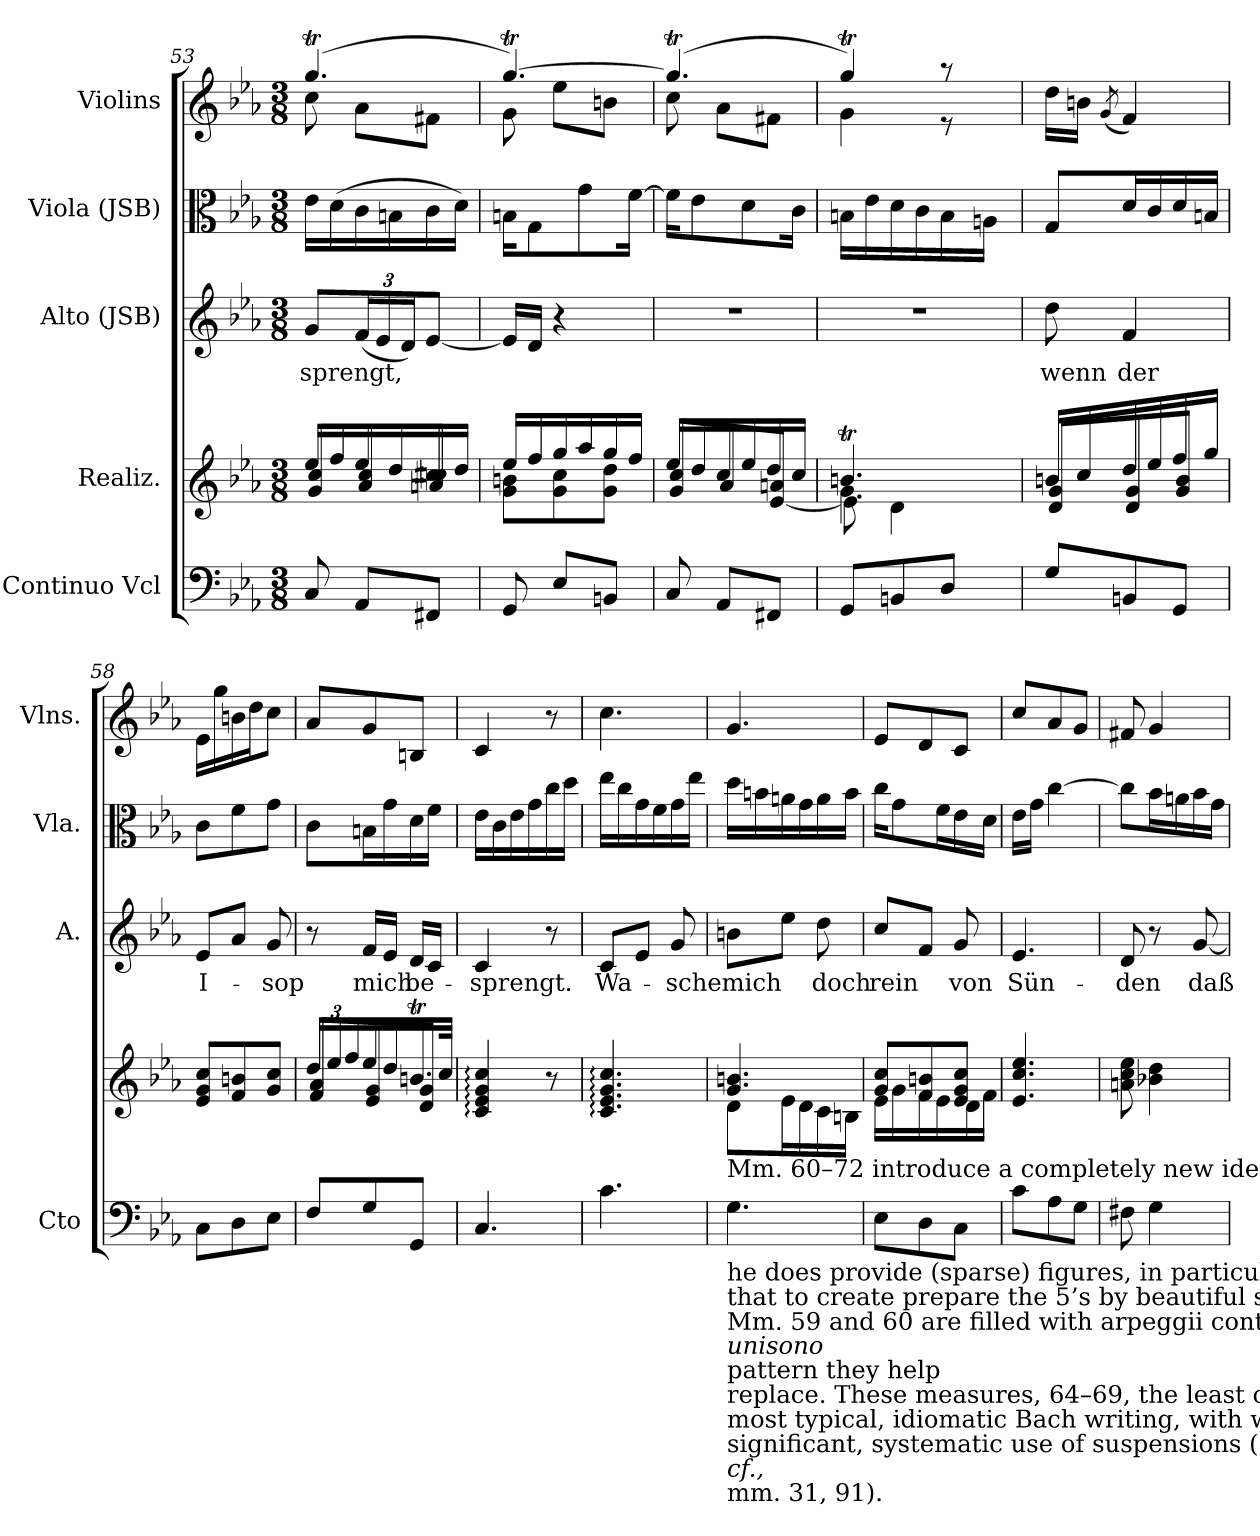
**kern	**kern	**kern	**text	**kern	**kern
*part5	*part4	*part3	*part3	*part2	*part1
*staff5	*staff4	*staff3	*staff3	*staff2	*staff1
*I"Continuo Vcl	*I"Realiz.	*I"Alto (JSB)	*	*I"Viola (JSB)	*I"Violins
*I'Cto	*	*I'A.	*	*I'Vla.	*I'Vlns.
*clefF4	*clefG2	*clefG2	*	*clefC3	*clefG2
*k[b-e-a-]	*k[b-e-a-]	*k[b-e-a-]	*	*k[b-e-a-]	*k[b-e-a-]
*M3/8	*M3/8	*M3/8	*	*M3/8	*M3/8
=53	=53	=53	=53	=53	=53
*	*^	*	*	*	*
!	!	!	!	!LO:LY:b	!	!
*	*	*	*	*	*	*^
8C/	16ee-/LL	8g/ 8cc/L	8g/L	-sprengt,	16e-\LL	(4.ggt/	8cc\
.	16ff/	.	.	.	(16d\	.	.
*	*	*	*Xbrackettup	*	*	*	*
8AA-/L	16ee-/	8a-/ 8cc/	(24f/L	.	16c\	.	8a-\L
.	.	.	24e-/	.	.	.	.
.	16dd/	.	.	.	16Bn\	.	.
.	.	.	24d/J)	.	.	.	.
8FF#X/J	16cc#X/	8an/ 8ccn/J	[8e-/J	.	16c\	.	8f#X\J
.	16dd/JJ	.	.	.	16d\JJ)	.	.
=54	=54	=54	=54	=54	=54	=54	=54
8GG/	16ee-/LL	8g\ 8bn\L	16e-/LL]	.	16Bn\KL	[4.ggt/)	8g\
.	16ff/	.	16d/JJ	.	8G\	.	.
8E-/L	16gg/	8g\ 8cc\	4r	.	.	.	8ee-\L
.	16aa-/	.	.	.	8g\	.	.
8BBn/J	16gg/	8g\ 8dd\J	.	.	.	.	8bn\J
.	16ff/JJ	.	.	.	[16f\Jk	.	.
=55	=55	=55	=55	=55	=55	=55	=55
8C/	16ee-/LL	8g/ 8cc/L	4.r	.	16f\KL]	(4.ggt/]	8cc\
.	16dd/	.	.	.	8e-\	.	.
8AA-/L	16cc/	8a-/	.	.	.	.	8a-\L
.	16ee-/	.	.	.	8d\	.	.
8FF#X/J	16dd/	[8e-/ 8an/J	.	.	.	.	8f#X\J
.	16cc/JJ	.	.	.	16c\Jk	.	.
=56	=56	=56	=56	=56	=56	=56	=56
*	*	*^	*	*	*	*	*
8GG/L	4.bnt/	4.g\	8e-\]	4.r	.	16Bn\LL	4ggt/)	4g\
.	.	.	.	.	.	16e-\	.	.
8BBn/	.	.	4d\	.	.	16d\	.	.
.	.	.	.	.	.	16c\	.	.
8D/J	.	.	.	.	.	16B\	8r	8r
.	.	.	.	.	.	16An\JJ	.	.
*	*	*v	*v	*	*	*	*v	*v
!!LO:PB:g=z
=57	=57	=57	=57	=57	=57	=57
!	!	!	!	!LO:LY:b	!	!
8G/L	16bn/LL	8d/ 8g/L	8dd\	wenn	8G/L	16dd\LL
.	16cc/	.	.	.	.	16bn\JJ
.	.	.	.	.	.	(8qg/
!	!	!	!	!LO:LY:b	!	!
8BBn/	16dd/	8d/ 8g/	4f/	der	16d/L	4f/)
.	16ee-/	.	.	.	16c/	.
8GG/J	16ff/	8g/ 8b/J	.	.	16d/	.
.	16gg/JJ	.	.	.	16Bn/JJ	.
*	*v	*v	*	*	*	*
=58	=58	=58	=58	=58	=58
!	!	!	!LO:LY:b	!	!
8C\L	8e-/ 8g/ 8cc/L	8e-/L	I-	8c\L	16e-\LL
.	.	.	.	.	16gg\
8D\	8f/ 8bn/	8a-/J	.	8f\	16bn\
.	.	.	.	.	16dd\J
!	!	!	!LO:LY:b	!	!
8E-\J	8g/ 8cc/J	8g/	-sop	8g\J	8cc\J
=59	=59	=59	=59	=59	=59
*	*Xbrackettup	*	*	*	*
*	*^	*	*	*	*
8F/L	24dd/LL	8f/ 8a-/L	8r	.	8c\L	8a-/L
.	24ee-/	.	.	.	.	.
.	24ff/	.	.	.	.	.
!	!	!	!	!LO:LY:b	!	!
8G/	16ee-/	8e-/ 8g/	16f/LL	mich	16Bn\L	8g/
.	16dd/	.	16e-/JJ	.	16g\	.
!	!	!	!	!LO:LY:b	!	!
8GG/J	16.bnt/	8d/ 8g/J	16d/LL	be-	16d\	8Bn/J
.	.	.	16c/JJ	.	16f\JJ	.
.	32cc/JJk	.	.	.	.	.
*	*v	*v	*	*	*	*
=60	=60	=60	=60	=60	=60
!	!	!	!LO:LY:b	!	!
4.C/	4c/: 4e-/: 4g/: 4cc/:	4c/	-sprengt.	16e-\LL	4c/
.	.	.	.	16c\	.
.	.	.	.	16e-\	.
.	.	.	.	16g\	.
.	8r	8r	.	16cc\	8r
.	.	.	.	16dd\JJ	.
=61	=61	=61	=61	=61	=61
!	!	!	!LO:LY:b	!	!
4.c\	4.c/: 4.e-/: 4.g/: 4.cc/:	8c/L	Wa-	16ee-\LL	4.cc\
.	.	.	.	16cc\	.
.	.	8e-/J	.	16g\	.
.	.	.	.	16f\	.
!	!	!	!LO:LY:b	!	!
.	.	8g/	-sche	16g\	.
.	.	.	.	16ee-\JJ	.
!!LO:LB:g=z
=62	=62	=62	=62	=62	=62
*	*^	*	*	*	*
!LO:TX:a:t=Mm. 60–72 introduce a completely new idea in Pergolesi, in triple unison of violins, bass, and soloist, although	!	!	!	!	!	!
!LO:TX:b:t=he does provide (sparse) figures, in particular the 6-5s at the downbeats of 65, 67, and 69.  Bach exploits	!	!	!	!	!	!
!LO:TX:b:t=that to create prepare the 5’s by beautiful suspensions, resolving in the semiquaver pattern of mm. 2 and 4.	!	!	!	!	!	!
!LO:TX:b:t=Mm. 59 and 60 are filled with arpeggii contrasting maximally with the triple-	!	!	!	!	!	!
!LO:TX:b:i:t=unisono	!	!	!	!	!	!
!LO:TX:b:t=pattern they help	!	!	!	!	!	!
!LO:TX:b:t=replace.  These measures, 64–69, the least constrained by Pergolesi’s counterpoint, show the movement’s	!	!	!	!	!	!
!LO:TX:b:t=most typical, idiomatic Bach writing, with well-worked-out patterns in logical lines, and the only	!	!	!	!	!	!
!LO:TX:b:t=significant, systematic use of suspensions (	!	!	!	!	!	!
!LO:TX:b:i:t=cf.,	!	!	!	!	!	!
!LO:TX:b:t=mm. 31, 91).	!	!	!	!	!	!
!	!	!	!	!LO:LY:b	!	!
4.G\	4.g/ 4.bn/	8d\L	8bn\L	mich	16dd\LL	4.g/
.	.	.	.	.	16bn\	.
.	.	16e-\L	8ee-\J	.	16an\	.
.	.	16d\	.	.	16g\	.
!	!	!	!	!LO:LY:b	!	!
.	.	16c\	8dd\	doch	16a\	.
.	.	16Bn\JJ	.	.	16b\JJ	.
=63	=63	=63	=63	=63	=63	=63
!	!	!	!	!LO:LY:b	!	!
8E-\L	8g/ 8cc/L	16e-\LL	8cc/L	rein	16cc\KL	8e-/L
.	.	16g\	.	.	8g\	.
8D\	8f/ 8bn/	16f\	8f/J	.	.	8d/
.	.	16e-\	.	.	16f\L	.
!	!	!	!	!LO:LY:b	!	!
8C\J	8e-/ 8g/ 8cc/J	16d\	8g/	von	16e-\	8c/J
.	.	16f\JJ	.	.	16d\JJ	.
=64	=64	=64	=64	=64	=64	=64
!	!	!	!	!LO:LY:b	!	!
*	*v	*v	*	*	*	*
8c\L	4.e-/ 4.cc/ 4.ee-/	4.e-/	Sün-	16e-\LL	8cc/L
.	.	.	.	16g\JJ	.
8A-\	.	.	.	[4cc\	8a-/
8G\J	.	.	.	.	8g/J
=65	=65	=65	=65	=65	=65
!	!	!	!LO:LY:b	!	!
8F#X\	8an\ 8cc\ 8ee-\	8d/	-den	8cc\L]	8f#X/
4G\	4b-X\ 4dd\	8r	.	16b-\L	4g/
.	.	.	.	16an\	.
!	!	!	!LO:LY:b	!	!
.	.	[8g/	daß	16b-\	.
.	.	.	.	16g\JJ	.
=	=	=	=	=	=
*-	*-	*-	*-	*-	*-
